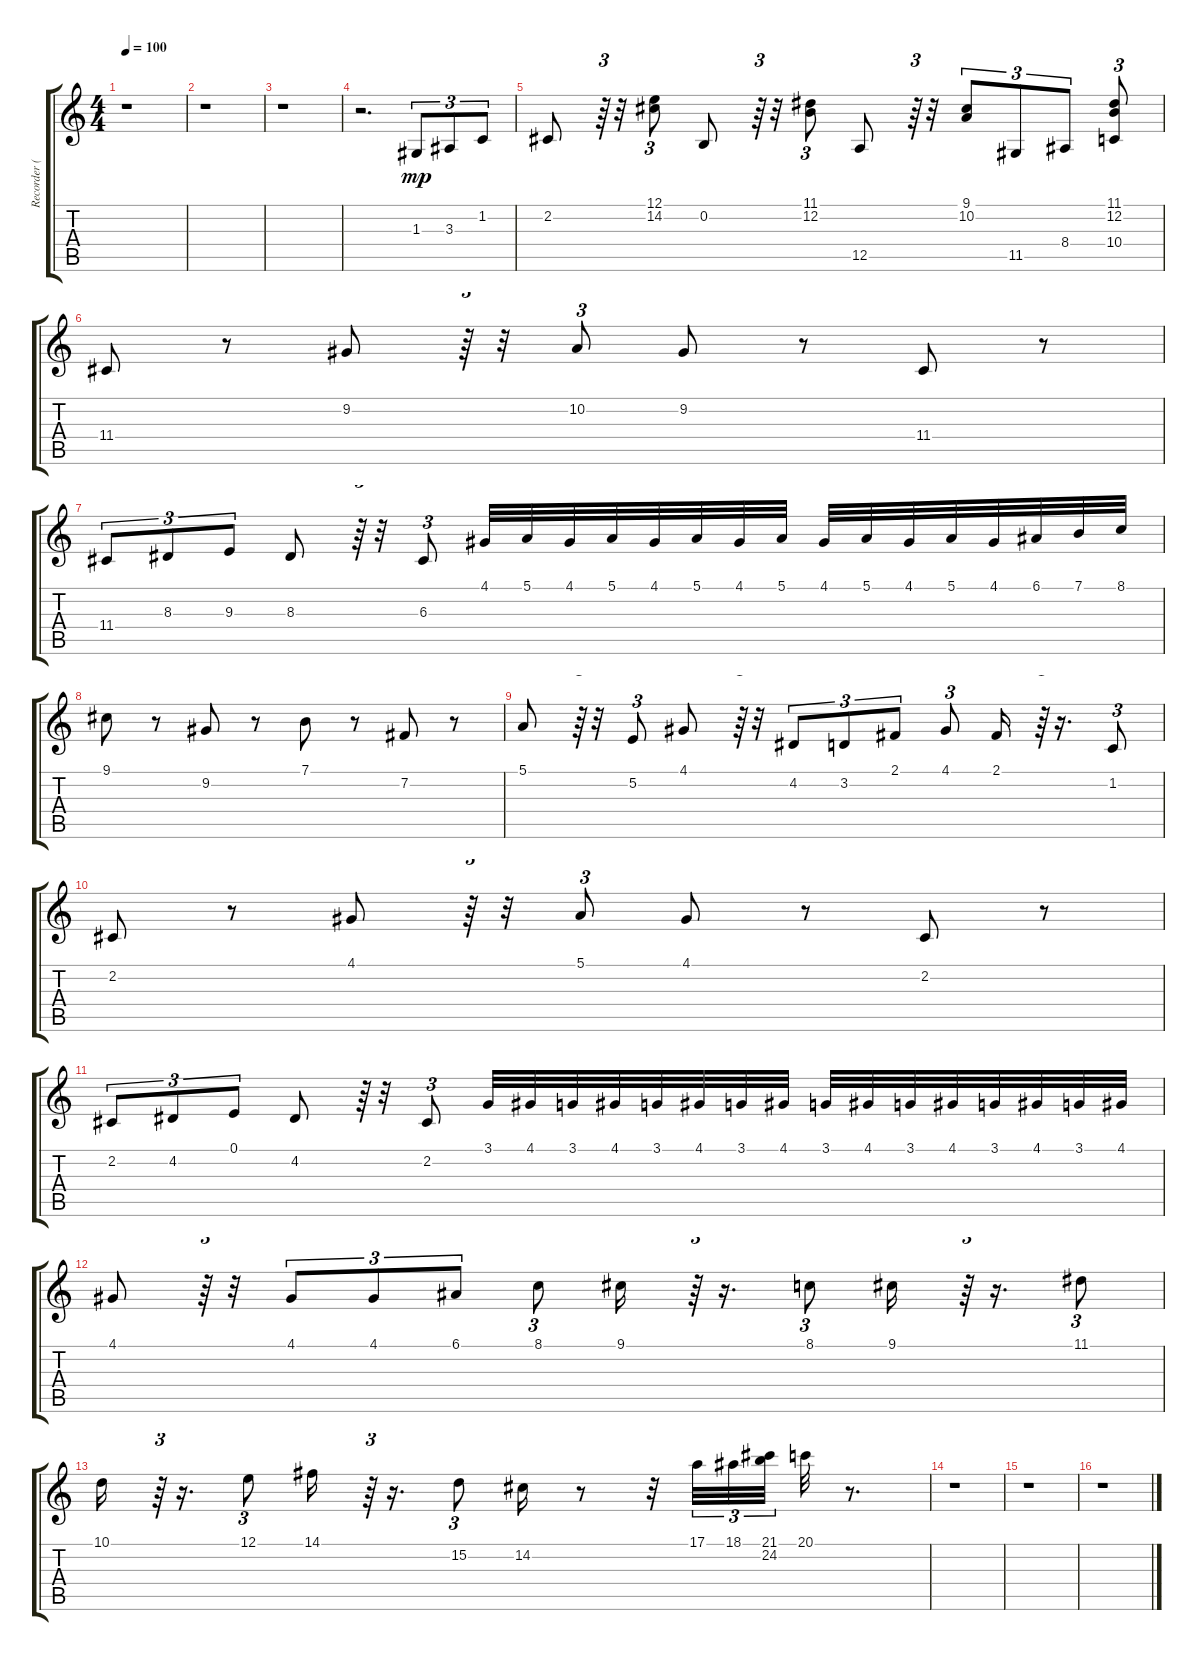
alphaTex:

\track ("Recorder (Flute)" "Recorder (") {instrument recorder}
\staff {score tabs}
\tuning (E4 B3 G3 D3 A2 E2) {hide}
\ts (4 4)
\tempo 100
\clef g2
\ks c
r.1{dy mp} |
r.1 |
r.1 |
r.2{d} 1.3.8{tu (3 2)} 3.3.8{tu (3 2)} 1.2.8{tu (3 2)} |
2.2.8 r.64{tu (3 2)} r.32 (12.1 14.2).8{tu (3 2)} 0.2.8 r.64{tu (3 2)} r.32 (11.1 12.2).8{tu (3 2)} 12.5.8 r.64{tu (3 2)} r.32 (9.1 10.2).8{tu (3 2)} 11.5.8{tu (3 2)} 8.4.8{tu (3 2)} (11.1 12.2 10.4).8{tu (3 2)} |
11.4.8 r.8 9.2.8 r.64{tu (3 2)} r.32 10.2.8{tu (3 2)} 9.2.8 r.8 11.4.8 r.8 |
11.4.8{tu (3 2)} 8.3.8{tu (3 2)} 9.3.8{tu (3 2)} 8.3.8 r.64{tu (3 2)} r.32 6.3.8{tu (3 2)} 4.1.32 5.1.32 4.1.32 5.1.32 4.1.32 5.1.32 4.1.32 5.1.32 4.1.32 5.1.32 4.1.32 5.1.32 4.1.32 6.1.32 7.1.32 8.1.32 |
9.1.8 r.8 9.2.8 r.8 7.1.8 r.8 7.2.8 r.8 |
5.1.8 r.64{tu (3 2)} r.32 5.2.8{tu (3 2)} 4.1.8 r.64{tu (3 2)} r.32 4.2.8{tu (3 2)} 3.2.8{tu (3 2)} 2.1.8{tu (3 2)} 4.1.8{tu (3 2)} 2.1.16 r.64{tu (3 2)} r.16{d} 1.2.8{tu (3 2)} |
2.2.8 r.8 4.1.8 r.64{tu (3 2)} r.32 5.1.8{tu (3 2)} 4.1.8 r.8 2.2.8 r.8 |
2.2.8{tu (3 2)} 4.2.8{tu (3 2)} 0.1.8{tu (3 2)} 4.2.8 r.64{tu (3 2)} r.32 2.2.8{tu (3 2)} 3.1.32 4.1.32 3.1.32 4.1.32 3.1.32 4.1.32 3.1.32 4.1.32 3.1.32 4.1.32 3.1.32 4.1.32 3.1.32 4.1.32 3.1.32 4.1.32 |
4.1.8 r.64{tu (3 2)} r.32 4.1.8{tu (3 2)} 4.1.8{tu (3 2)} 6.1.8{tu (3 2)} 8.1.8{tu (3 2)} 9.1.16 r.64{tu (3 2)} r.16{d} 8.1.8{tu (3 2)} 9.1.16 r.64{tu (3 2)} r.16{d} 11.1.8{tu (3 2)} |
10.1.16 r.64{tu (3 2)} r.16{d} 12.1.8{tu (3 2)} 14.1.16 r.64{tu (3 2)} r.16{d} 15.2.8{tu (3 2)} 14.2.16 r.8 r.32 17.1.32{tu (3 2)} 18.1.32{tu (3 2)} (21.1 24.2).32{tu (3 2)} 20.1.32 r.8{d} |
r.1 |
r.1 |
r.1
